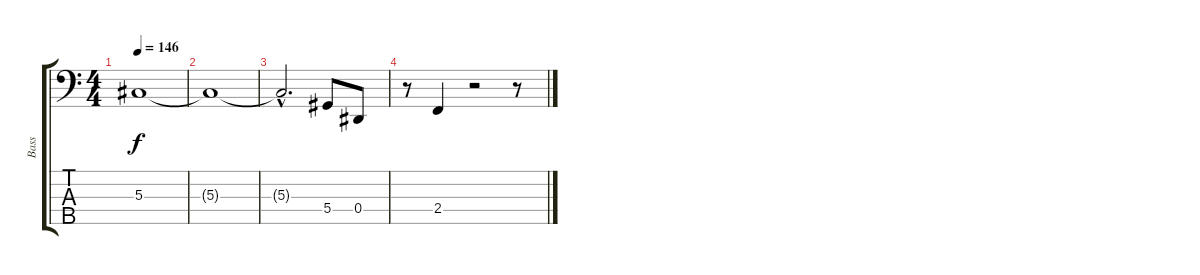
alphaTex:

\track ("Bass" "Bass") {instrument electricbasspick}
\staff {score tabs}
\tuning (Gb2 Db2 Ab1 Eb1 Bb0) {hide}
\ts (4 4)
\tempo 146
\clef f4
\ks c
5.3{t}.1{dy f} |
5.3{t}.1 |
5.3{hac t}.2{d} 5.4.8 0.4.8 |
r.8 2.4.4 r.2 r.8
